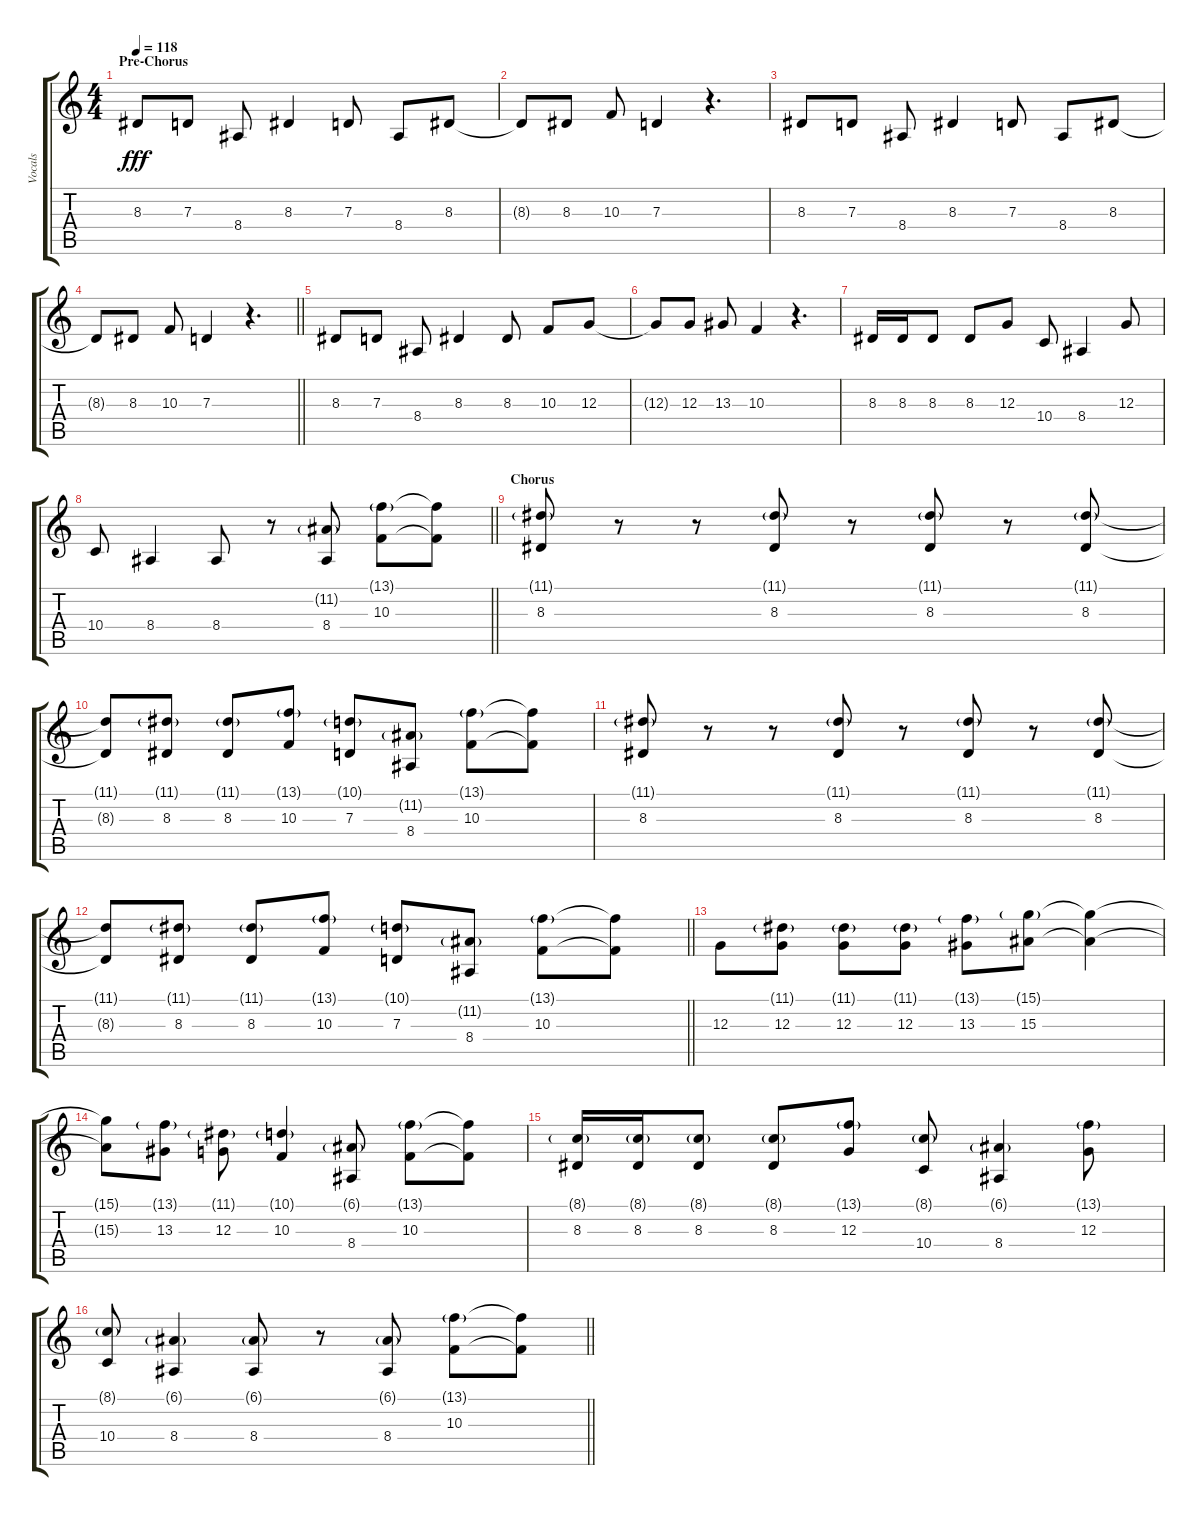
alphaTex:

\track ("Vocals" "Vocals") {instrument clarinet}
\staff {score tabs}
\tuning (E4 B3 G3 D3 A2 E2) {hide}
\ts (4 4)
\section ("" "Pre-Chorus")
\tempo 118
\clef g2
\ks c
8.3.8{dy fff} 7.3.8 8.4.8 8.3.4 7.3.8 8.4.8 8.3.8 |
8.3{t}.8 8.3.8 10.3.8 7.3.4 r.4{d} |
8.3.8 7.3.8 8.4.8 8.3.4 7.3.8 8.4.8 8.3.8 |
\barLineRight lightlight
8.3{t}.8 8.3.8 10.3.8 7.3.4 r.4{d} |
8.3.8 7.3.8 8.4.8 8.3.4 8.3.8 10.3.8 12.3.8 |
12.3{t}.8 12.3.8 13.3.8 10.3.4 r.4{d} |
8.3.16 8.3.16 8.3.8 8.3.8 12.3.8 10.4.8 8.4.4 12.3.8 |
\barLineRight lightlight
10.4.8 8.4.4 8.4.8 r.8 (11.2{g} 8.4).8 (13.1{g} 10.3).8 (13.1{t} 10.3{t}).8 |
\section ("" "Chorus")
(11.1{g} 8.3).8 r.8 r.8 (11.1{g} 8.3).8 r.8 (11.1{g} 8.3).8 r.8 (11.1{g} 8.3).8 |
(11.1{t} 8.3{t}).8 (11.1{g} 8.3).8 (11.1{g} 8.3).8 (13.1{g} 10.3).8 (10.1{g} 7.3).8 (11.2{g} 8.4).8 (13.1{g} 10.3).8 (13.1{t} 10.3{t}).8 |
(11.1{g} 8.3).8 r.8 r.8 (11.1{g} 8.3).8 r.8 (11.1{g} 8.3).8 r.8 (11.1{g} 8.3).8 |
\barLineRight lightlight
(11.1{t} 8.3{t}).8 (11.1{g} 8.3).8 (11.1{g} 8.3).8 (13.1{g} 10.3).8 (10.1{g} 7.3).8 (11.2{g} 8.4).8 (13.1{g} 10.3).8 (13.1{t} 10.3{t}).8 |
12.3.8 (11.1{g} 12.3).8 (11.1{g} 12.3).8 (11.1{g} 12.3).8 (13.1{g} 13.3).8 (15.1{g} 15.3).8 (15.1{t} 15.3{t}).4 |
(15.1{t} 15.3{t}).8 (13.1{g} 13.3).8 (11.1{g} 12.3).8 (10.1{g} 10.3).4 (6.1{g} 8.4).8 (13.1{g} 10.3).8 (13.1{t} 10.3{t}).8 |
(8.1{g} 8.3).16 (8.1{g} 8.3).16 (8.1{g} 8.3).8 (8.1{g} 8.3).8 (13.1{g} 12.3).8 (8.1{g} 10.4).8 (6.1{g} 8.4).4 (13.1{g} 12.3).8 |
\barLineRight lightlight
(8.1{g} 10.4).8 (6.1{g} 8.4).4 (6.1{g} 8.4).8 r.8 (6.1{g} 8.4).8 (13.1{g} 10.3).8 (13.1{t} 10.3{t}).8
